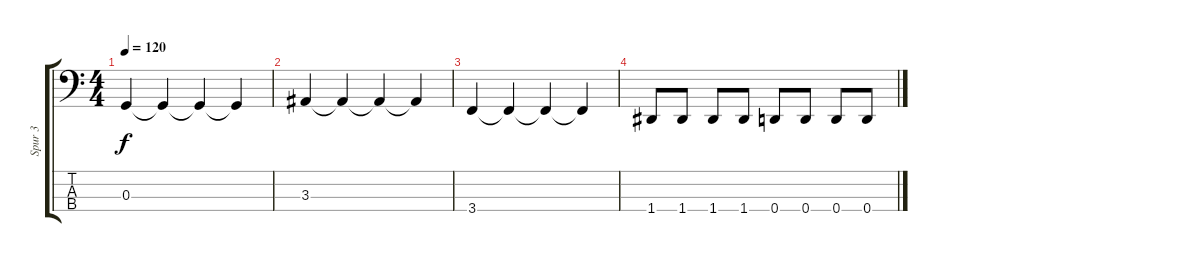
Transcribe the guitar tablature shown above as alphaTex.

\track ("Spur 3" "Spur 3") {instrument electricbassfinger}
\staff {score tabs}
\tuning (F2 C2 G1 D1) {hide}
\ts (4 4)
\tempo 120
\clef f4
\ks c
0.3.4{dy f} 0.3{t}.4 0.3{t}.4 0.3{t}.4 |
3.3.4 3.3{t}.4 3.3{t}.4 3.3{t}.4 |
3.4.4 3.4{t}.4 3.4{t}.4 3.4{t}.4 |
1.4.8 1.4.8 1.4.8 1.4.8 0.4.8 0.4.8 0.4.8 0.4.8
